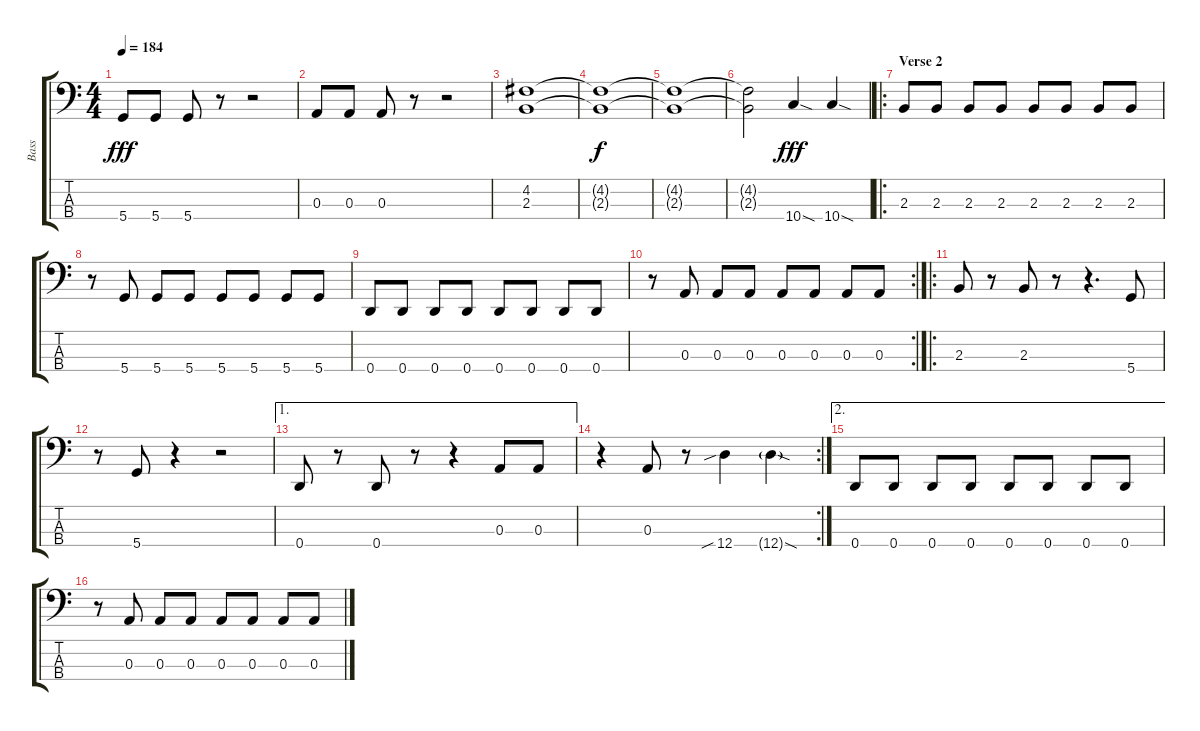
\track ("Bass" "Bass") {instrument electricbassfinger}
\staff {score tabs}
\tuning (G2 D2 A1 D1) {hide}
\ts (4 4)
\tempo 184
\clef f4
\ks c
5.4.8{dy fff} 5.4.8 5.4.8 r.8 r.2 |
0.3.8 0.3.8 0.3.8 r.8 r.2 |
(4.2 2.3).1 |
(4.2{t} 2.3{t}).1{dy f} |
(4.2{t} 2.3{t}).1 |
(4.2{t} 2.3{t}).2 10.4{sod}.4{dy fff} 10.4{sod}.4 |
\ro
\section ("" "Verse 2")
2.3.8 2.3.8 2.3.8 2.3.8 2.3.8 2.3.8 2.3.8 2.3.8 |
r.8 5.4.8 5.4.8 5.4.8 5.4.8 5.4.8 5.4.8 5.4.8 |
0.4.8 0.4.8 0.4.8 0.4.8 0.4.8 0.4.8 0.4.8 0.4.8 |
\rc 2
r.8 0.3.8 0.3.8 0.3.8 0.3.8 0.3.8 0.3.8 0.3.8 |
\ro
2.3.8 r.8 2.3.8 r.8 r.4{d} 5.4.8 |
r.8 5.4.8 r.4 r.2 |
\ae 1
0.4.8 r.8 0.4.8 r.8 r.4 0.3.8 0.3.8 |
\rc 2
r.4 0.3.8 r.8 12.4{sib}.4 12.4{sod g}.4 |
\ae 2
0.4.8 0.4.8 0.4.8 0.4.8 0.4.8 0.4.8 0.4.8 0.4.8 |
r.8 0.3.8 0.3.8 0.3.8 0.3.8 0.3.8 0.3.8 0.3.8
